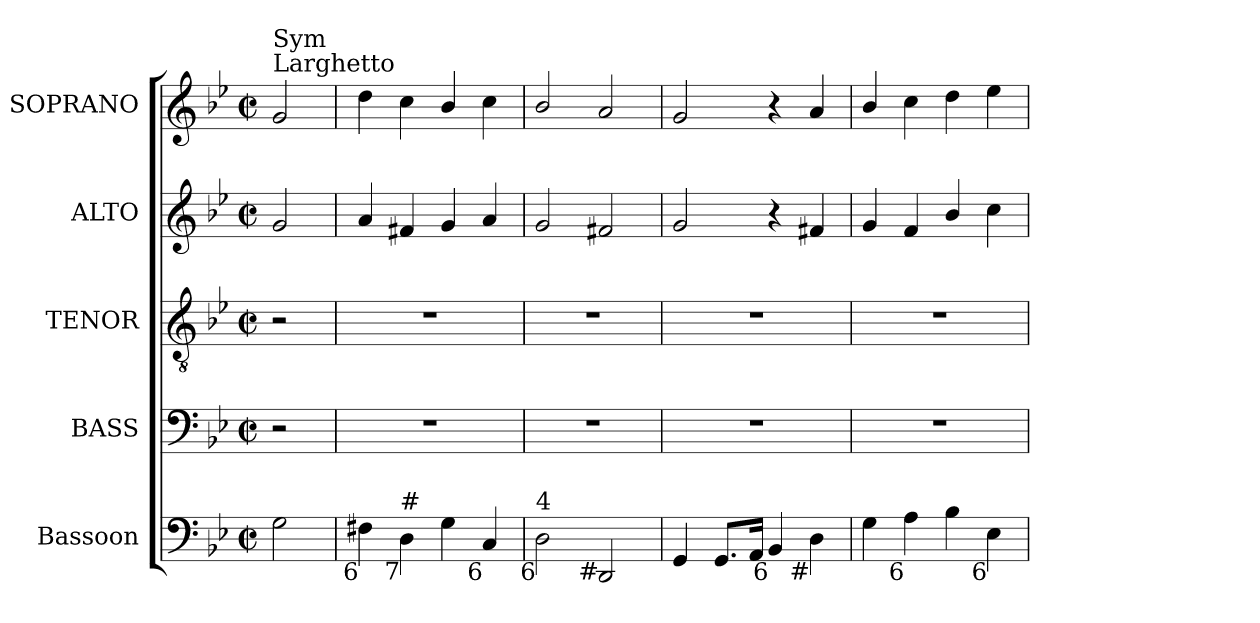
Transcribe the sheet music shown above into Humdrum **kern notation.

**kern	**kern	**kern	**kern	**kern
*part5	*part4	*part3	*part2	*part1
*staff5	*staff4	*staff3	*staff2	*staff1
*I"Bassoon	*I"BASS	*I"TENOR	*I"ALTO	*I"SOPRANO
*I'Bsn.	*I'B.	*I'T.	*I'A.	*I'S.
!!LO:PB:g=z
*clefF4	*clefF4	*clefGv2	*clefG2	*clefG2
*	*	*ITrd7c12	*	*
*k[b-e-]	*k[b-e-]	*k[b-e-]	*k[b-e-]	*k[b-e-]
*g:	*g:	*g:	*g:	*g:
*M2/2	*M2/2	*M2/2	*M2/2	*M2/2
*met(c|)	*met(c|)	*met(c|)	*met(c|)	*met(c|)
=	=	=	=	=
!	!	!	!	!LO:TX:a:t=Larghetto
!	!	!	!	!LO:TX:t=Sym
2Gi\	2r	2r	2gi/	2gi/
=1	=1	=1	=1	=1
!LO:TX:b:rj:t=6	!	!	!	!
4F#Xi\	1r	1r	4ai/	4ddi\
!LO:TX:b:rj:t=7	!	!	!	!
!LO:TX:t=#	!	!	!	!
4Di\	.	.	4f#Xi/	4cci\
4Gi\	.	.	4gi/	4b-i/
!LO:TX:b:rj:t=6	!	!	!	!
4Ci/	.	.	4ai/	4cci\
=2	=2	=2	=2	=2
!LO:TX:b:rj:t=6	!	!	!	!
!LO:TX:t=4	!	!	!	!
2Di\	1r	1r	2gi/	2b-i/
!LO:TX:b:rj:t=#	!	!	!	!
2DDi/	.	.	2f#Xi/	2ai/
=3	=3	=3	=3	=3
4GGi/	1r	1r	2gi/	2gi/
8.GGi/L	.	.	.	.
16AAi/Jk	.	.	.	.
!LO:TX:b:rj:t=6	!	!	!	!
4BB-i/	.	.	4r	4r
!LO:TX:b:rj:t=#	!	!	!	!
4Di\	.	.	4f#Xi/	4ai/
=4	=4	=4	=4	=4
4Gi\	1r	1r	4gi/	4b-i/
!LO:TX:b:rj:t=6	!	!	!	!
4Ai\	.	.	4fi/	4cci\
4B-i\	.	.	4b-i/	4ddi\
!LO:TX:b:rj:t=6	!	!	!	!
4E-i\	.	.	4cci\	4ee-i\
=	=	=	=	=
*-	*-	*-	*-	*-
